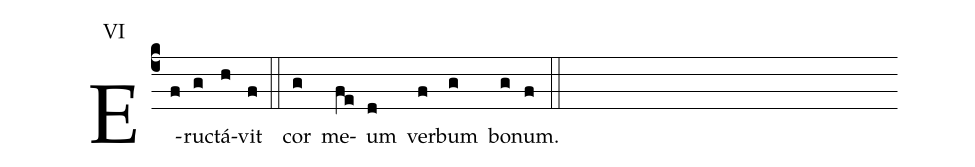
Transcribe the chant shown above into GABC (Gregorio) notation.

annotation: VI;
%%
(c4)E(f)ru(g)ctá(h)vit(f) (::) cor(g) me(fe)um(d) ver(f)bum(g) bo(g)num.(f) (::)
